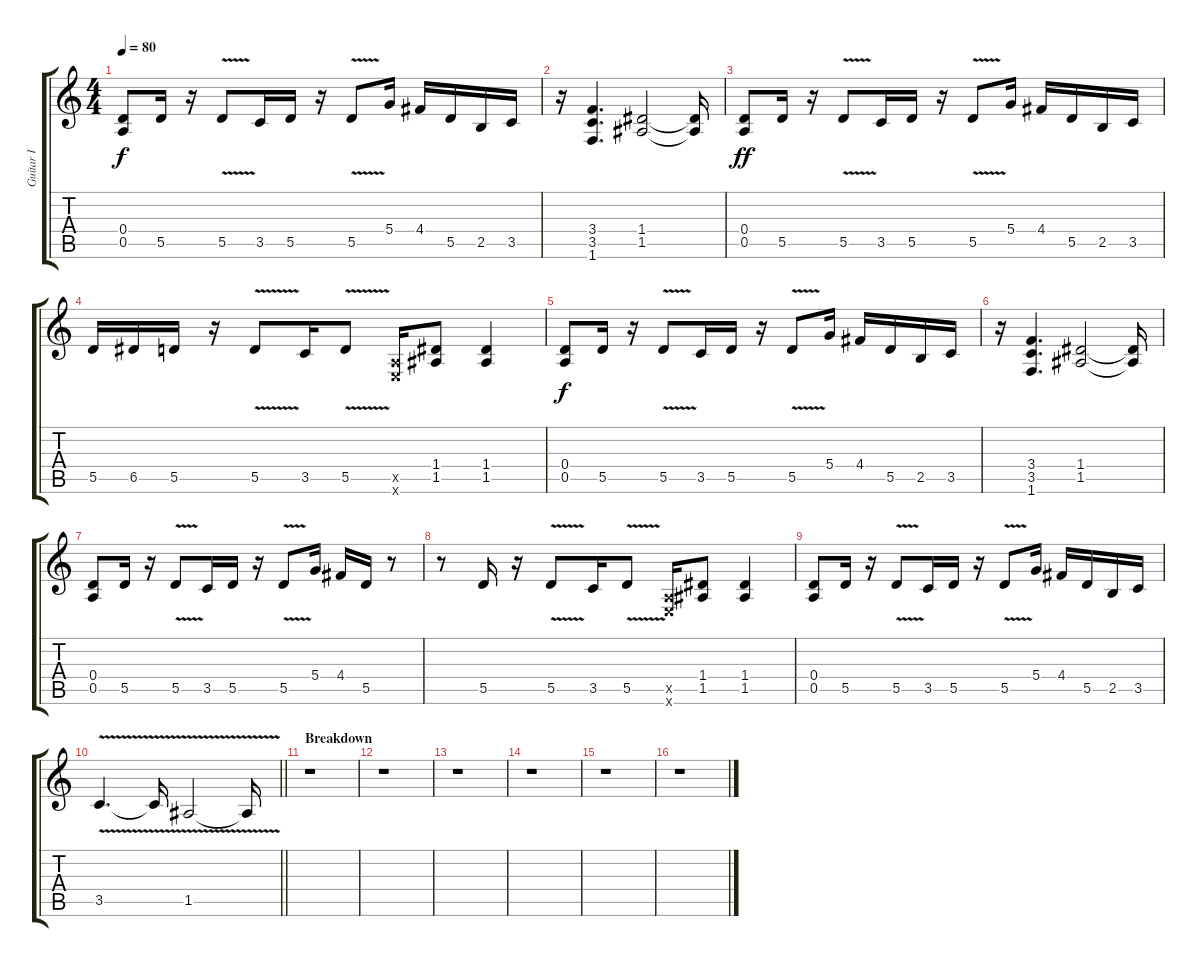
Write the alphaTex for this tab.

\track ("Guitar I" "Guitar I") {instrument distortionguitar}
\staff {score tabs}
\tuning (E4 B3 G3 D3 A2 E2) {hide}
\ts (4 4)
\tempo 80
\clef g2
\ks c
(0.4 0.5).8{dy f} 5.5.16 r.16 5.5{v}.8 3.5.16 5.5.16 r.16 5.5{v}.8 5.4.16 4.4.16 5.5.16 2.5.16 3.5.16 |
r.16 (3.4 3.5 1.6).4{d} (1.4 1.5).2 (1.4{t} 1.5{t}).16 |
(0.4 0.5).8{dy ff} 5.5.16 r.16 5.5{v}.8 3.5.16 5.5.16 r.16 5.5{v}.8 5.4.16 4.4.16 5.5.16 2.5.16 3.5.16 |
5.5.16 6.5.16 5.5.16 r.16 5.5{v}.8 3.5.16 5.5{v}.8 (0.5{x} 0.6{x}).16 (1.4 1.5).8 (1.4 1.5).4 |
(0.4 0.5).8{dy f} 5.5.16 r.16 5.5{v}.8 3.5.16 5.5.16 r.16 5.5{v}.8 5.4.16 4.4.16 5.5.16 2.5.16 3.5.16 |
r.16 (3.4 3.5 1.6).4{d} (1.4 1.5).2 (1.4{t} 1.5{t}).16 |
(0.4 0.5).8 5.5.16 r.16 5.5{v}.8 3.5.16 5.5.16 r.16 5.5{v}.8 5.4.16 4.4.16 5.5.16 r.8 |
r.8 5.5.16 r.16 5.5{v}.8 3.5.16 5.5{v}.8 (0.5{x} 0.6{x}).16 (1.4 1.5).8 (1.4 1.5).4 |
(0.4 0.5).8 5.5.16 r.16 5.5{v}.8 3.5.16 5.5.16 r.16 5.5{v}.8 5.4.16 4.4.16 5.5.16 2.5.16 3.5.16 |
\barLineRight lightlight
3.5{v}.4{d} 3.5{t}.16 1.5{v}.2 1.5{v t}.16 |
\section ("" "Breakdown")
r.1 |
r.1 |
r.1 |
r.1 |
r.1 |
r.1
